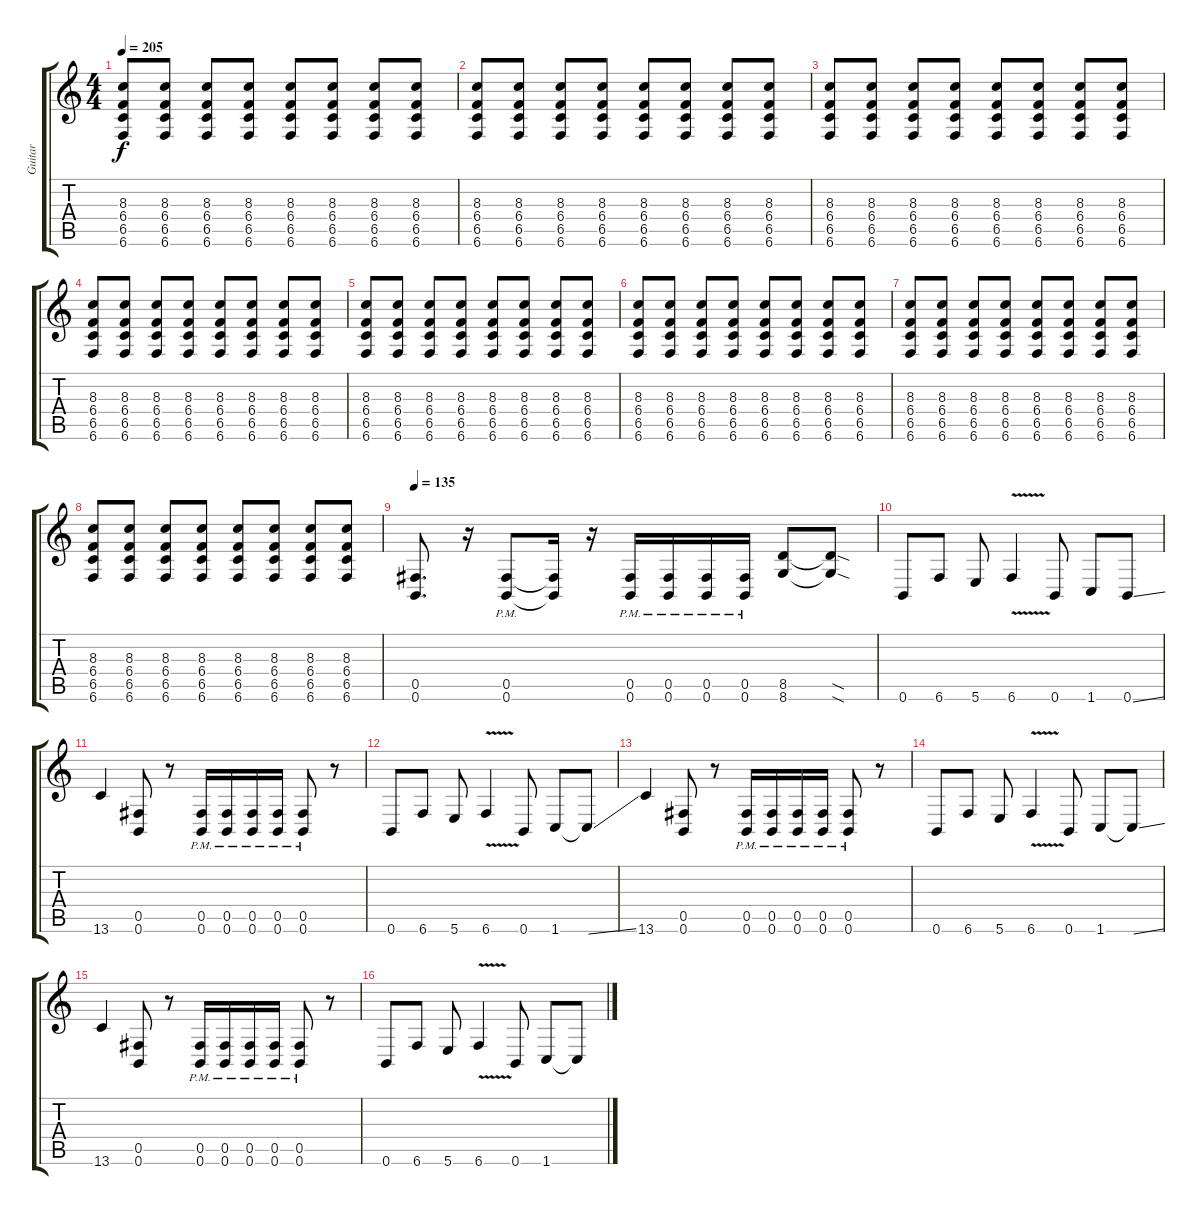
\track ("Guitar" "Guitar") {instrument distortionguitar}
\staff {score tabs}
\tuning (Db4 Ab3 E3 B2 Gb2 B1) {hide}
\ts (4 4)
\tempo 205
\clef g2
\ks c
(8.3{t} 6.4{t} 6.5{t} 6.6{t}).8{dy f} (8.3 6.4 6.5 6.6).8 (8.3 6.4 6.5 6.6).8 (8.3 6.4 6.5 6.6).8 (8.3 6.4 6.5 6.6).8 (8.3 6.4 6.5 6.6).8 (8.3 6.4 6.5 6.6).8 (8.3 6.4 6.5 6.6).8 |
(8.3 6.4 6.5 6.6).8 (8.3 6.4 6.5 6.6).8 (8.3 6.4 6.5 6.6).8 (8.3 6.4 6.5 6.6).8 (8.3 6.4 6.5 6.6).8 (8.3 6.4 6.5 6.6).8 (8.3 6.4 6.5 6.6).8 (8.3 6.4 6.5 6.6).8 |
(8.3 6.4 6.5 6.6).8 (8.3 6.4 6.5 6.6).8 (8.3 6.4 6.5 6.6).8 (8.3 6.4 6.5 6.6).8 (8.3 6.4 6.5 6.6).8 (8.3 6.4 6.5 6.6).8 (8.3 6.4 6.5 6.6).8 (8.3 6.4 6.5 6.6).8 |
(8.3 6.4 6.5 6.6).8 (8.3 6.4 6.5 6.6).8 (8.3 6.4 6.5 6.6).8 (8.3 6.4 6.5 6.6).8 (8.3 6.4 6.5 6.6).8 (8.3 6.4 6.5 6.6).8 (8.3 6.4 6.5 6.6).8 (8.3 6.4 6.5 6.6).8 |
(8.3 6.4 6.5 6.6).8 (8.3 6.4 6.5 6.6).8 (8.3 6.4 6.5 6.6).8 (8.3 6.4 6.5 6.6).8 (8.3 6.4 6.5 6.6).8 (8.3 6.4 6.5 6.6).8 (8.3 6.4 6.5 6.6).8 (8.3 6.4 6.5 6.6).8 |
(8.3 6.4 6.5 6.6).8 (8.3 6.4 6.5 6.6).8 (8.3 6.4 6.5 6.6).8 (8.3 6.4 6.5 6.6).8 (8.3 6.4 6.5 6.6).8 (8.3 6.4 6.5 6.6).8 (8.3 6.4 6.5 6.6).8 (8.3 6.4 6.5 6.6).8 |
(8.3 6.4 6.5 6.6).8 (8.3 6.4 6.5 6.6).8 (8.3 6.4 6.5 6.6).8 (8.3 6.4 6.5 6.6).8 (8.3 6.4 6.5 6.6).8 (8.3 6.4 6.5 6.6).8 (8.3 6.4 6.5 6.6).8 (8.3 6.4 6.5 6.6).8 |
(8.3 6.4 6.5 6.6).8 (8.3 6.4 6.5 6.6).8 (8.3 6.4 6.5 6.6).8 (8.3 6.4 6.5 6.6).8 (8.3 6.4 6.5 6.6).8 (8.3 6.4 6.5 6.6).8 (8.3 6.4 6.5 6.6).8 (8.3 6.4 6.5 6.6).8 |
\tempo 135
(0.5 0.6).8{d} r.16 (0.5{pm} 0.6{pm}).8 (0.5{t} 0.6{t}).16 r.16 (0.5{pm} 0.6{pm}).16 (0.5{pm} 0.6{pm}).16 (0.5{pm} 0.6{pm}).16 (0.5{pm} 0.6{pm}).16 (8.5 8.6).8 (8.5{sod t} 8.6{sod t}).8 |
0.6.8 6.6.8 5.6.8 6.6{v}.4 0.6.8 1.6.8 0.6{ss}.8 |
13.6.4 (0.5 0.6).8 r.8 (0.5{pm} 0.6{pm}).16 (0.5{pm} 0.6{pm}).16 (0.5{pm} 0.6{pm}).16 (0.5{pm} 0.6{pm}).16 (0.5{pm} 0.6{pm}).8 r.8 |
0.6.8 6.6.8 5.6.8 6.6{v}.4 0.6.8 1.6.8 1.6{ss t}.8 |
13.6.4 (0.5 0.6).8 r.8 (0.5{pm} 0.6{pm}).16 (0.5{pm} 0.6{pm}).16 (0.5{pm} 0.6{pm}).16 (0.5{pm} 0.6{pm}).16 (0.5{pm} 0.6{pm}).8 r.8 |
0.6.8 6.6.8 5.6.8 6.6{v}.4 0.6.8 1.6.8 1.6{ss t}.8 |
13.6.4 (0.5 0.6).8 r.8 (0.5{pm} 0.6{pm}).16 (0.5{pm} 0.6{pm}).16 (0.5{pm} 0.6{pm}).16 (0.5{pm} 0.6{pm}).16 (0.5{pm} 0.6{pm}).8 r.8 |
0.6.8 6.6.8 5.6.8 6.6{v}.4 0.6.8 1.6.8 1.6{ss t}.8
